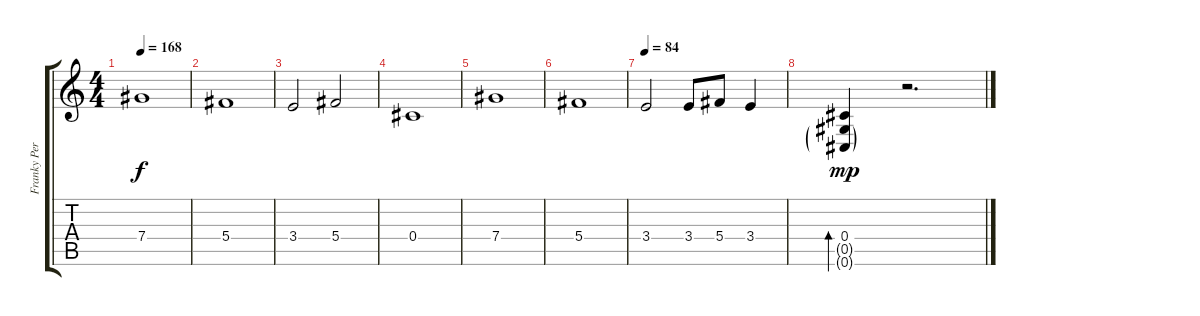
\track ("Franky Perez" "Franky Per") {instrument overdrivenguitar}
\staff {score tabs}
\tuning (Eb4 Bb3 Gb3 Db3 Ab2 Db2) {hide}
\ts (4 4)
\tempo 168
\clef g2
\ks c
7.4.1{dy f} |
5.4.1 |
3.4.2 5.4.2 |
0.4.1 |
7.4.1 |
5.4.1 |
\tempo 84
3.4.2 3.4.8 5.4.8 3.4.4 |
(0.4 0.5{g} 0.6{g}).4{bd 60 dy mp} r.2{d}
